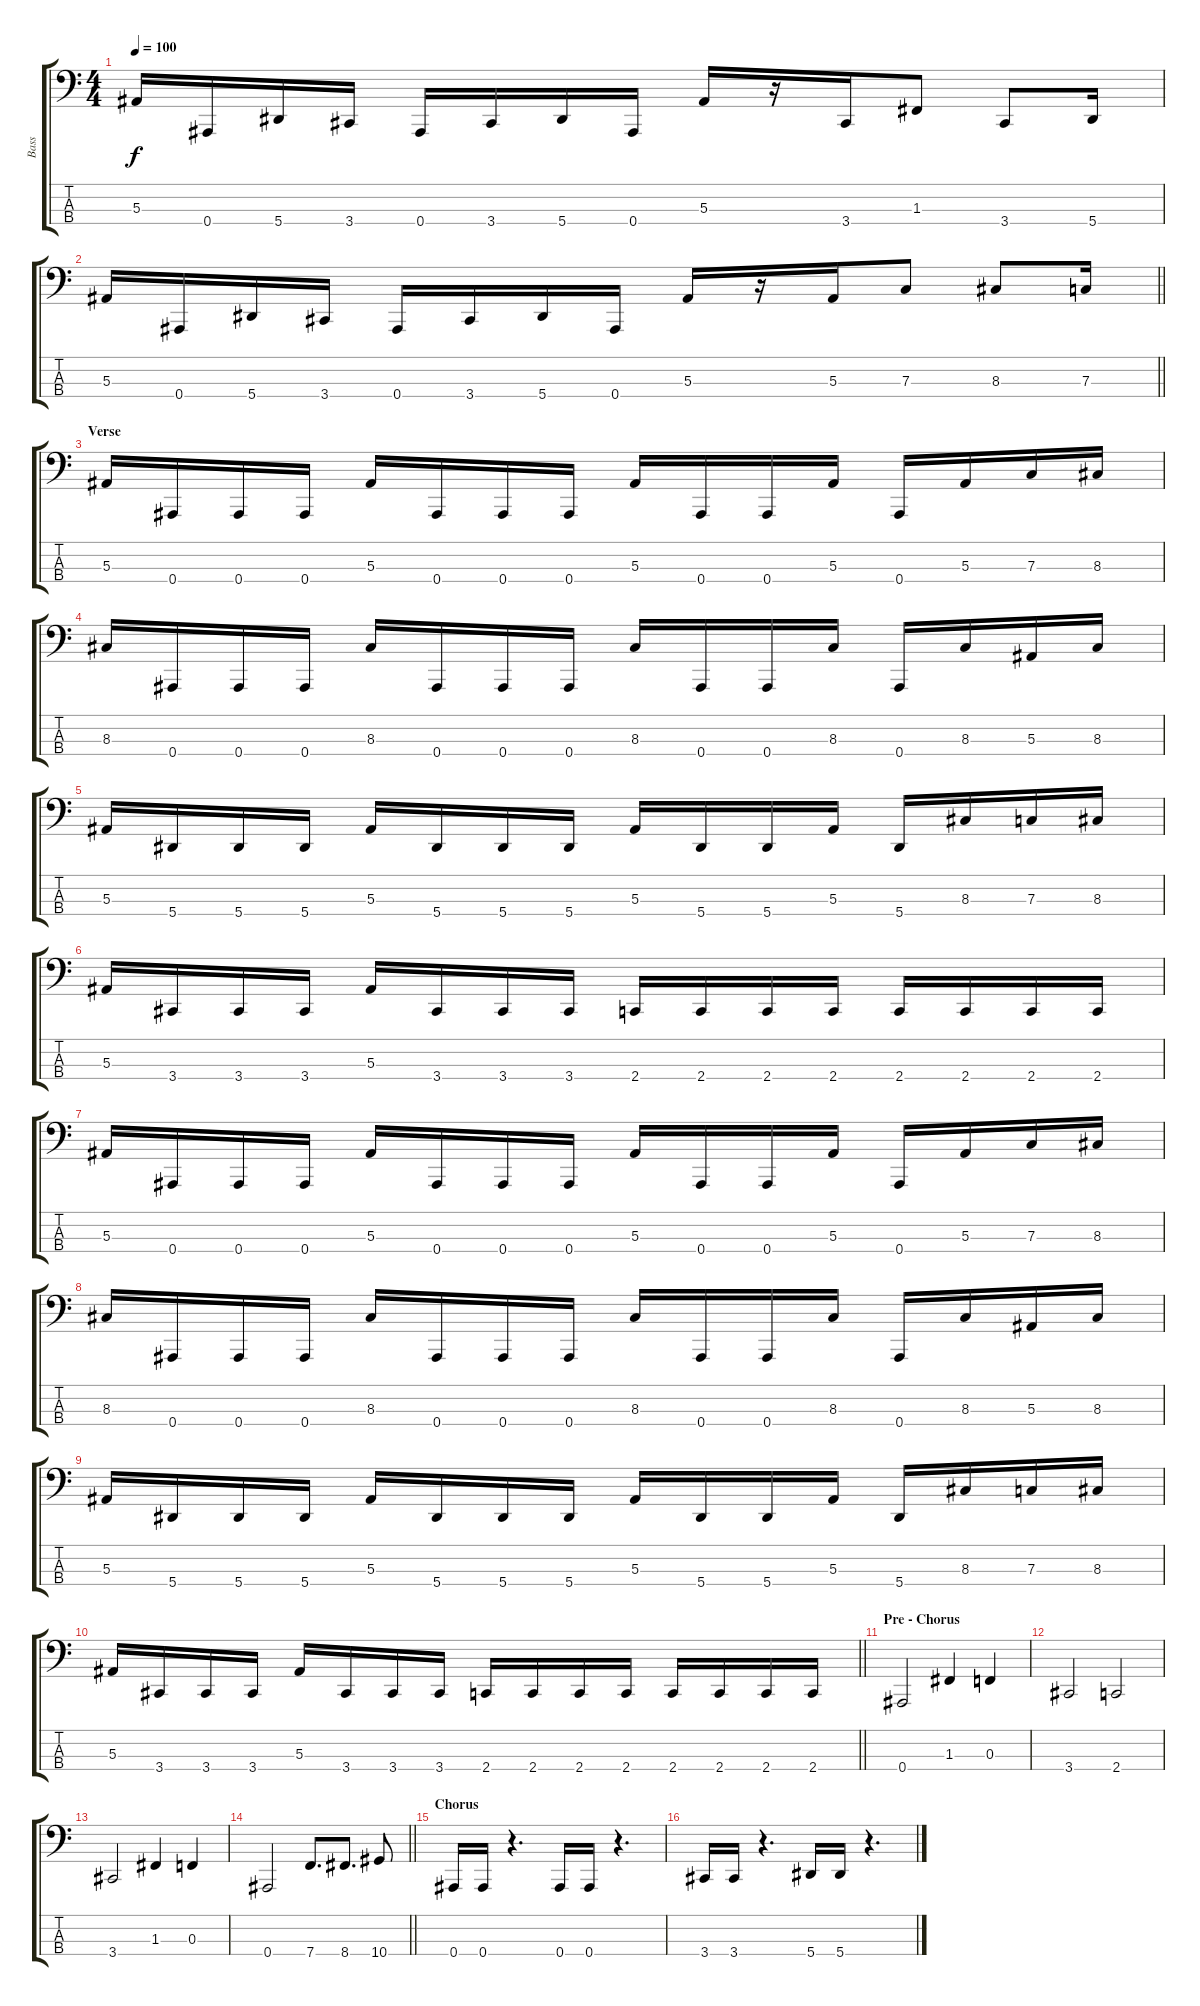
\track ("Bass" "Bass") {instrument electricbassfinger}
\staff {score tabs}
\tuning (Eb2 Bb1 F1 Bb0) {hide}
\ts (4 4)
\tempo 100
\clef f4
\ks c
5.3.16{dy f} 0.4.16 5.4.16 3.4.16 0.4.16 3.4.16 5.4.16 0.4.16 5.3.16 r.16 3.4.16 1.3.8 3.4.8 5.4.16 |
\barLineRight lightlight
5.3.16 0.4.16 5.4.16 3.4.16 0.4.16 3.4.16 5.4.16 0.4.16 5.3.16 r.16 5.3.16 7.3.8 8.3.8 7.3.16 |
\section ("" "Verse")
5.3.16 0.4.16 0.4.16 0.4.16 5.3.16 0.4.16 0.4.16 0.4.16 5.3.16 0.4.16 0.4.16 5.3.16 0.4.16 5.3.16 7.3.16 8.3.16 |
8.3.16 0.4.16 0.4.16 0.4.16 8.3.16 0.4.16 0.4.16 0.4.16 8.3.16 0.4.16 0.4.16 8.3.16 0.4.16 8.3.16 5.3.16 8.3.16 |
5.3.16 5.4.16 5.4.16 5.4.16 5.3.16 5.4.16 5.4.16 5.4.16 5.3.16 5.4.16 5.4.16 5.3.16 5.4.16 8.3.16 7.3.16 8.3.16 |
5.3.16 3.4.16 3.4.16 3.4.16 5.3.16 3.4.16 3.4.16 3.4.16 2.4.16 2.4.16 2.4.16 2.4.16 2.4.16 2.4.16 2.4.16 2.4.16 |
5.3.16 0.4.16 0.4.16 0.4.16 5.3.16 0.4.16 0.4.16 0.4.16 5.3.16 0.4.16 0.4.16 5.3.16 0.4.16 5.3.16 7.3.16 8.3.16 |
8.3.16 0.4.16 0.4.16 0.4.16 8.3.16 0.4.16 0.4.16 0.4.16 8.3.16 0.4.16 0.4.16 8.3.16 0.4.16 8.3.16 5.3.16 8.3.16 |
5.3.16 5.4.16 5.4.16 5.4.16 5.3.16 5.4.16 5.4.16 5.4.16 5.3.16 5.4.16 5.4.16 5.3.16 5.4.16 8.3.16 7.3.16 8.3.16 |
\barLineRight lightlight
5.3.16 3.4.16 3.4.16 3.4.16 5.3.16 3.4.16 3.4.16 3.4.16 2.4.16 2.4.16 2.4.16 2.4.16 2.4.16 2.4.16 2.4.16 2.4.16 |
\section ("" "Pre - Chorus")
0.4.2 1.3.4 0.3.4 |
3.4.2 2.4.2 |
3.4.2 1.3.4 0.3.4 |
\barLineRight lightlight
0.4.2 7.4.8{d} 8.4.8{d} 10.4.8 |
\section ("" "Chorus")
0.4.16 0.4.16 r.4{d} 0.4.16 0.4.16 r.4{d} |
3.4.16 3.4.16 r.4{d} 5.4.16 5.4.16 r.4{d}
